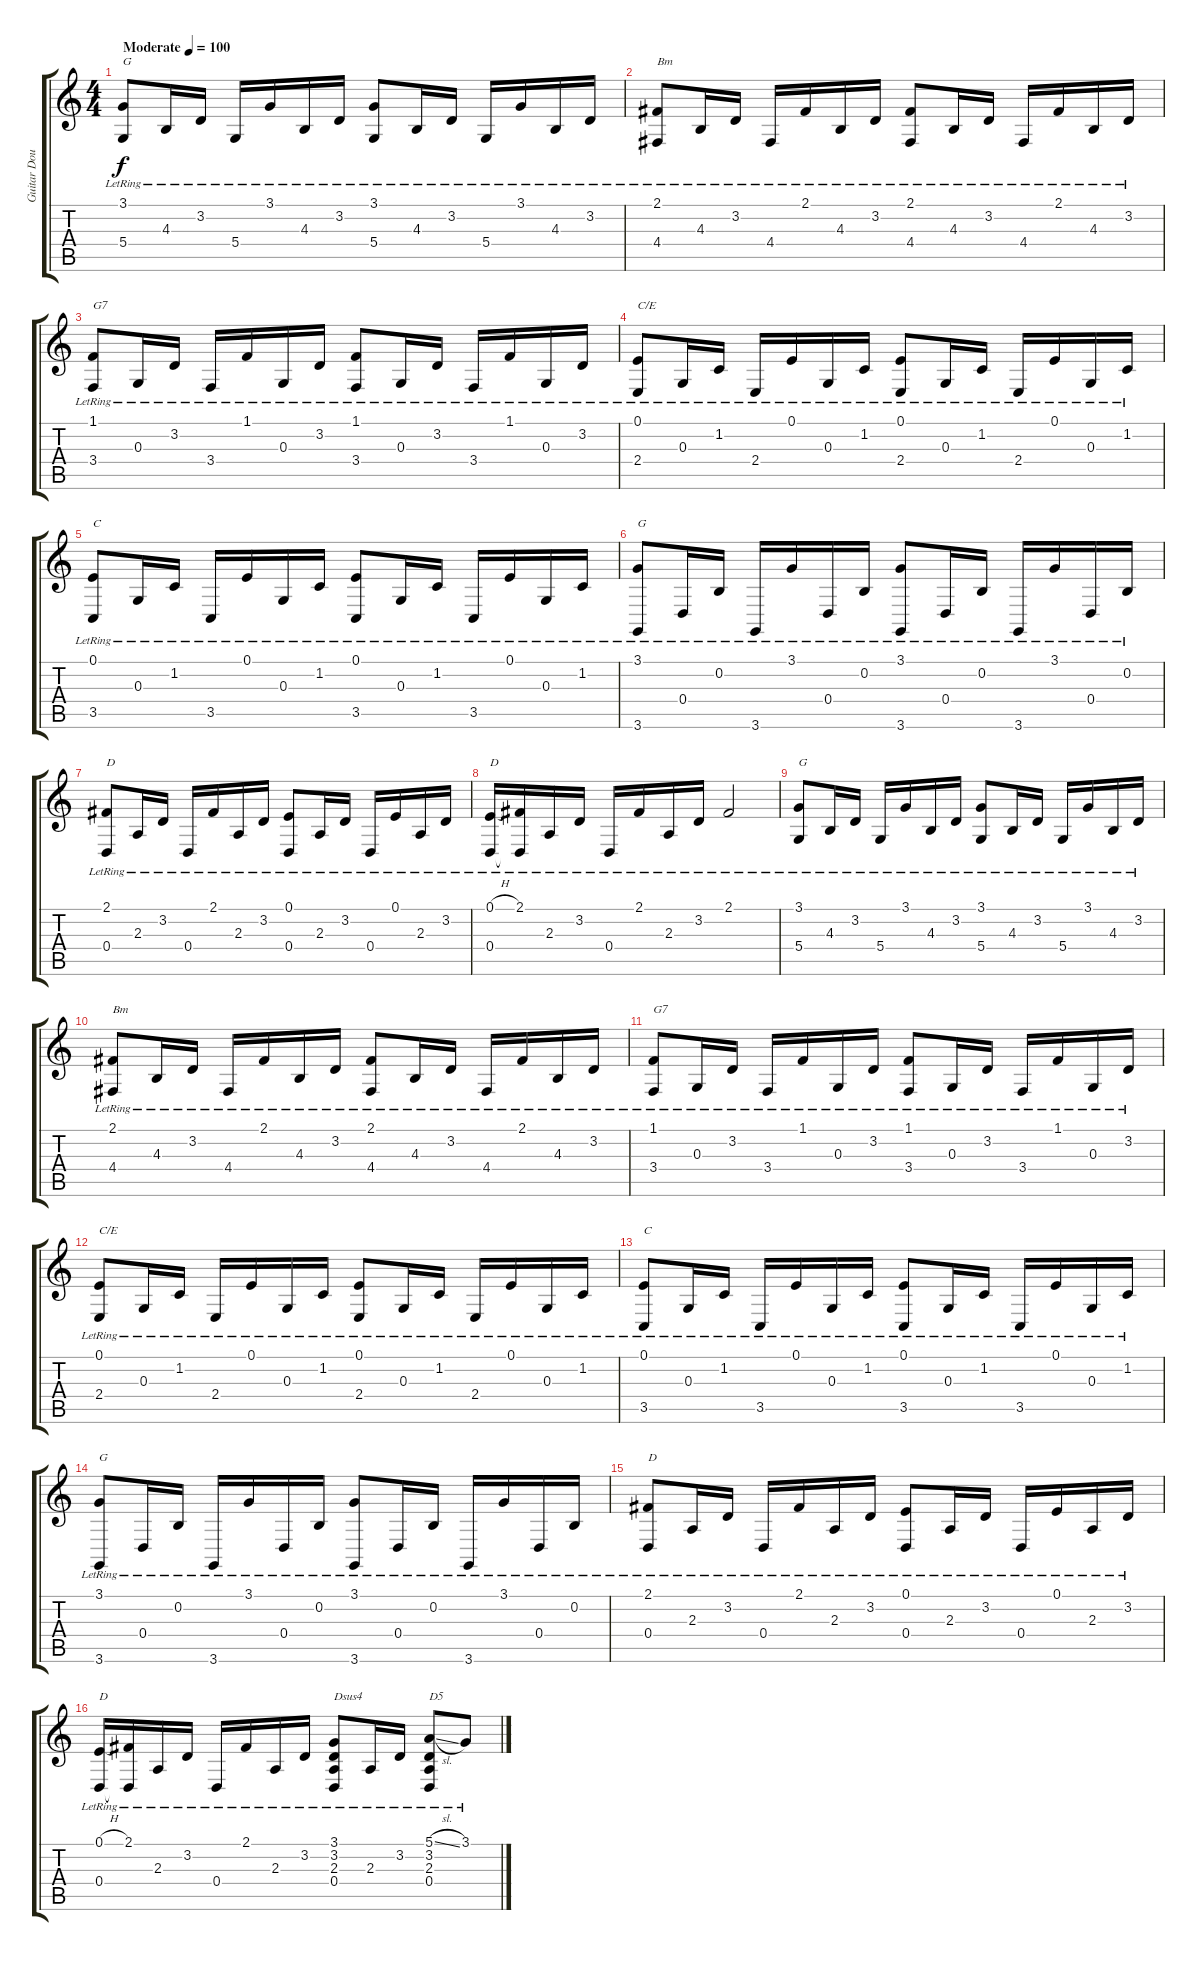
\track ("Guitar Doubling" "Guitar Dou") {instrument koto}
\staff {score tabs}
\tuning (E4 B3 G3 D3 A2 E2) {hide}
\ts (4 4)
\tempo (100 "Moderate")
\clef g2
\ks c
(3.1{lr} 5.4{lr}).8{txt "G" dy f instrument koto} 4.3{lr}.16 3.2{lr}.16 5.4{lr}.16 3.1{lr}.16 4.3{lr}.16 3.2{lr}.16 (3.1{lr} 5.4{lr}).8 4.3{lr}.16 3.2{lr}.16 5.4{lr}.16 3.1{lr}.16 4.3{lr}.16 3.2{lr}.16 |
(2.1{lr} 4.4{lr}).8{txt "Bm"} 4.3{lr}.16 3.2{lr}.16 4.4{lr}.16 2.1{lr}.16 4.3{lr}.16 3.2{lr}.16 (2.1{lr} 4.4{lr}).8 4.3{lr}.16 3.2{lr}.16 4.4{lr}.16 2.1{lr}.16 4.3{lr}.16 3.2{lr}.16 |
(1.1{lr} 3.4{lr}).8{txt "G7"} 0.3{lr}.16 3.2{lr}.16 3.4{lr}.16 1.1{lr}.16 0.3{lr}.16 3.2{lr}.16 (1.1{lr} 3.4{lr}).8 0.3{lr}.16 3.2{lr}.16 3.4{lr}.16 1.1{lr}.16 0.3{lr}.16 3.2{lr}.16 |
(0.1{lr} 2.4{lr}).8{txt "C/E"} 0.3{lr}.16 1.2{lr}.16 2.4{lr}.16 0.1{lr}.16 0.3{lr}.16 1.2{lr}.16 (0.1{lr} 2.4{lr}).8 0.3{lr}.16 1.2{lr}.16 2.4{lr}.16 0.1{lr}.16 0.3{lr}.16 1.2{lr}.16 |
(0.1{lr} 3.5{lr}).8{txt "C"} 0.3{lr}.16 1.2{lr}.16 3.5{lr}.16 0.1{lr}.16 0.3{lr}.16 1.2{lr}.16 (0.1{lr} 3.5{lr}).8 0.3{lr}.16 1.2{lr}.16 3.5{lr}.16 0.1{lr}.16 0.3{lr}.16 1.2{lr}.16 |
(3.1{lr} 3.6{lr}).8{txt "G"} 0.4{lr}.16 0.2{lr}.16 3.6{lr}.16 3.1{lr}.16 0.4{lr}.16 0.2{lr}.16 (3.1{lr} 3.6{lr}).8 0.4{lr}.16 0.2{lr}.16 3.6{lr}.16 3.1{lr}.16 0.4{lr}.16 0.2{lr}.16 |
(2.1{lr} 0.4{lr}).8{txt "D"} 2.3{lr}.16 3.2{lr}.16 0.4{lr}.16 2.1{lr}.16 2.3{lr}.16 3.2{lr}.16 (0.1{lr} 0.4{lr}).8 2.3{lr}.16 3.2{lr}.16 0.4{lr}.16 0.1{lr}.16 2.3{lr}.16 3.2{lr}.16 |
(0.1{h lr} 0.4{lr}).16{txt "D"} (2.1{lr} 0.4{t}).16 2.3{lr}.16 3.2{lr}.16 0.4{lr}.16 2.1{lr}.16 2.3{lr}.16 3.2{lr}.16 2.1{lr}.2 |
(3.1{lr} 5.4{lr}).8{txt "G"} 4.3{lr}.16 3.2{lr}.16 5.4{lr}.16 3.1{lr}.16 4.3{lr}.16 3.2{lr}.16 (3.1{lr} 5.4{lr}).8 4.3{lr}.16 3.2{lr}.16 5.4{lr}.16 3.1{lr}.16 4.3{lr}.16 3.2{lr}.16 |
(2.1{lr} 4.4{lr}).8{txt "Bm"} 4.3{lr}.16 3.2{lr}.16 4.4{lr}.16 2.1{lr}.16 4.3{lr}.16 3.2{lr}.16 (2.1{lr} 4.4{lr}).8 4.3{lr}.16 3.2{lr}.16 4.4{lr}.16 2.1{lr}.16 4.3{lr}.16 3.2{lr}.16 |
(1.1{lr} 3.4{lr}).8{txt "G7"} 0.3{lr}.16 3.2{lr}.16 3.4{lr}.16 1.1{lr}.16 0.3{lr}.16 3.2{lr}.16 (1.1{lr} 3.4{lr}).8 0.3{lr}.16 3.2{lr}.16 3.4{lr}.16 1.1{lr}.16 0.3{lr}.16 3.2{lr}.16 |
(0.1{lr} 2.4{lr}).8{txt "C/E"} 0.3{lr}.16 1.2{lr}.16 2.4{lr}.16 0.1{lr}.16 0.3{lr}.16 1.2{lr}.16 (0.1{lr} 2.4{lr}).8 0.3{lr}.16 1.2{lr}.16 2.4{lr}.16 0.1{lr}.16 0.3{lr}.16 1.2{lr}.16 |
(0.1{lr} 3.5{lr}).8{txt "C"} 0.3{lr}.16 1.2{lr}.16 3.5{lr}.16 0.1{lr}.16 0.3{lr}.16 1.2{lr}.16 (0.1{lr} 3.5{lr}).8 0.3{lr}.16 1.2{lr}.16 3.5{lr}.16 0.1{lr}.16 0.3{lr}.16 1.2{lr}.16 |
(3.1{lr} 3.6{lr}).8{txt "G"} 0.4{lr}.16 0.2{lr}.16 3.6{lr}.16 3.1{lr}.16 0.4{lr}.16 0.2{lr}.16 (3.1{lr} 3.6{lr}).8 0.4{lr}.16 0.2{lr}.16 3.6{lr}.16 3.1{lr}.16 0.4{lr}.16 0.2{lr}.16 |
(2.1{lr} 0.4{lr}).8{txt "D"} 2.3{lr}.16 3.2{lr}.16 0.4{lr}.16 2.1{lr}.16 2.3{lr}.16 3.2{lr}.16 (0.1{lr} 0.4{lr}).8 2.3{lr}.16 3.2{lr}.16 0.4{lr}.16 0.1{lr}.16 2.3{lr}.16 3.2{lr}.16 |
(0.1{h lr} 0.4{lr}).16{txt "D"} (2.1{lr} 0.4{t}).16 2.3{lr}.16 3.2{lr}.16 0.4{lr}.16 2.1{lr}.16 2.3{lr}.16 3.2{lr}.16 (3.1{lr} 3.2 2.3 0.4).8{txt "Dsus4"} 2.3{lr}.16 3.2{lr}.16 (5.1{sl lr} 3.2 2.3 0.4).8{txt "D5"} 3.1{lr}.8
